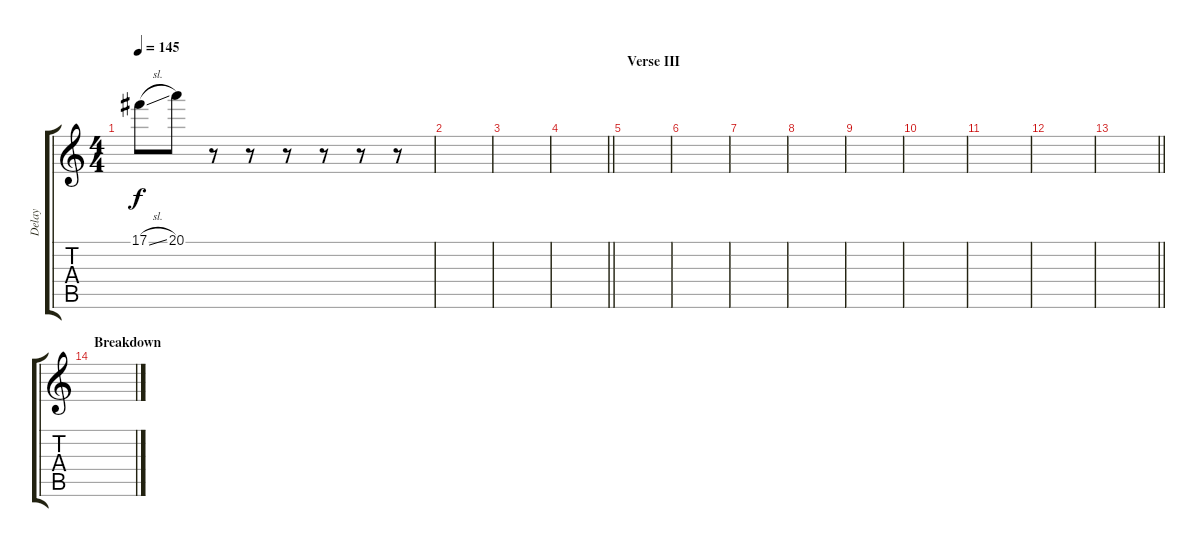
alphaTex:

\track ("Delay" "Delay") {instrument distortionguitar}
\staff {score tabs}
\tuning (Db4 Ab3 E3 B2 Gb2 B1) {hide}
\ts (4 4)
\tempo 145
\clef g2
\ks c
17.1{sl}.8{dy f} 20.1.8 r.8 r.8 r.8 r.8 r.8 r.8 |
|
|
\barLineRight lightlight
|
\section ("" "Verse III")
|
|
|
|
|
|
|
|
\barLineRight lightlight
|
\section ("" "Breakdown")
